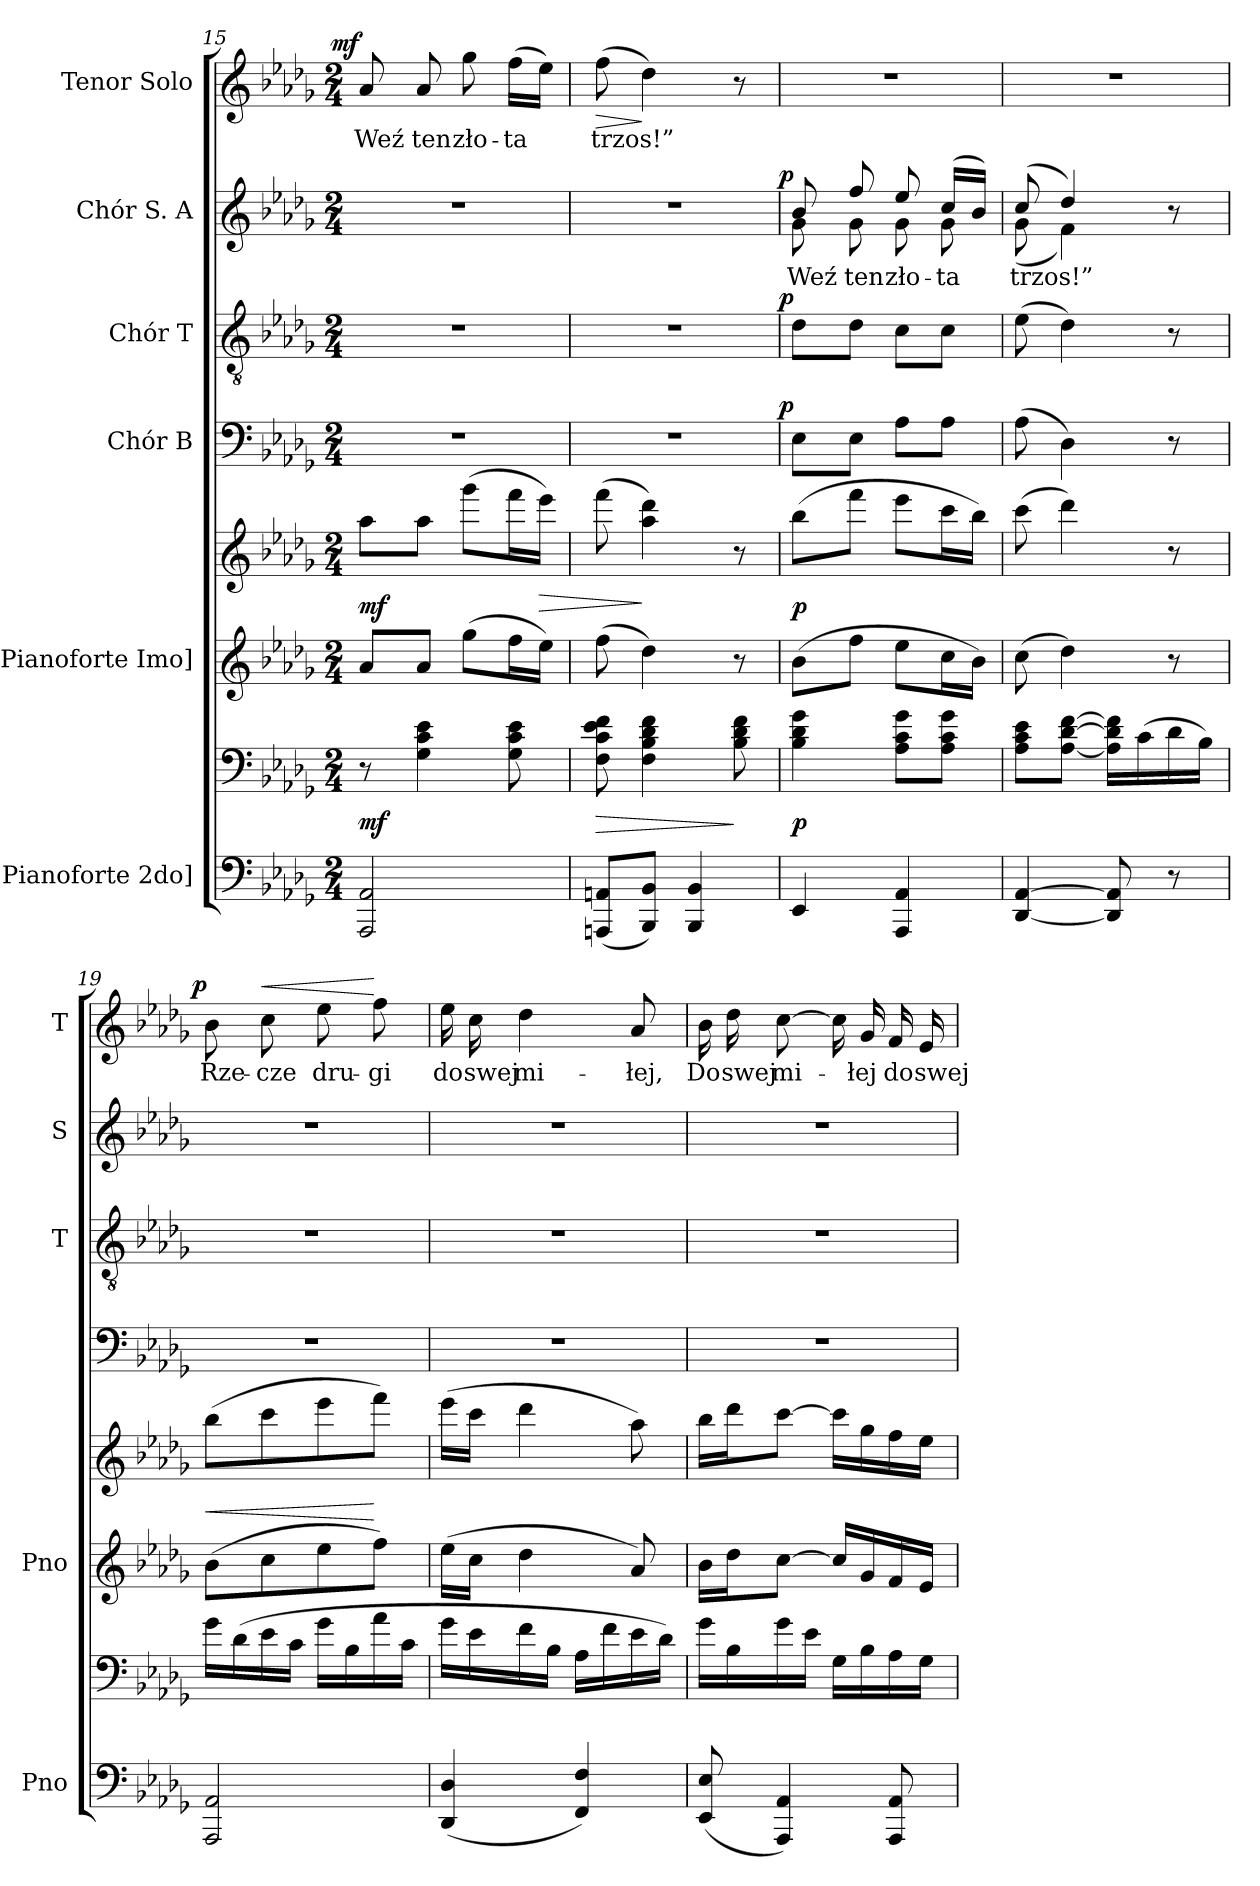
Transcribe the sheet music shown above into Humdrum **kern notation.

**kern	**kern	**dynam	**kern	**kern	**dynam	**kern	**dynam	**kern	**dynam	**kern	**text	**dynam	**kern	**text	**dynam
*part6	*part6	*part6	*part5	*part5	*part5	*part4	*part4	*part3	*part3	*part2	*part2	*part2	*part1	*part1	*part1
*staff8	*staff7	*staff7/8	*staff6	*staff5	*staff5/6	*staff4	*staff4	*staff3	*staff3	*staff2	*staff2	*staff2	*staff1	*staff1	*staff1
*I"[Pianoforte 2do]	*	*	*I"[Pianoforte Imo]	*	*	*I"Chór B	*	*I"Chór T	*	*I"Chór S. A	*	*	*I"Tenor Solo	*	*
*I'Pno	*	*	*I'Pno	*	*	*	*	*I'T	*	*I'S	*	*	*I'T	*	*
*clefF4	*clefF4	*	*clefG2	*clefG2	*	*clefF4	*	*clefGv2	*	*clefG2	*	*	*clefG2	*	*
*k[b-e-a-d-g-]	*k[b-e-a-d-g-]	*	*k[b-e-a-d-g-]	*k[b-e-a-d-g-]	*	*k[b-e-a-d-g-]	*	*k[b-e-a-d-g-]	*	*k[b-e-a-d-g-]	*	*	*k[b-e-a-d-g-]	*	*
*D-:	*D-:	*	*D-:	*D-:	*	*D-:	*	*D-:	*	*D-:	*	*	*D-:	*	*
*M2/4	*M2/4	*	*M2/4	*M2/4	*	*M2/4	*	*M2/4	*	*M2/4	*	*	*M2/4	*	*
=15	=15	=15	=15	=15	=15	=15	=15	=15	=15	=15	=15	=15	=15	=15	=15
!	!	!	!	!	!	!	!	!	!	!	!	!	!	!	!LO:DY:a:rj
2AAA-/ 2AA-/	8r	mf	8a-/L	8aa-\L	mf	2r	.	2r	.	2r	.	.	8a-/	Weź	mf
.	4G-\ 4c\ 4e-\	.	8a-/J	8aa-\J	.	.	.	.	.	.	.	.	8a-/	ten	.
.	.	.	(>8gg-\L	(>8ggg-\L	.	.	.	.	.	.	.	.	8gg-\	zło-	.
.	8G-\ 8c\ 8e-\	.	16ff\L	16fff\L	.	.	.	.	.	.	.	.	(>16ff\LL	-ta	.
.	.	.	16ee-\JJ)	16eee-\JJ)	>	.	.	.	.	.	.	.	16ee-\JJ)	.	.
=16	=16	=16	=16	=16	=16	=16	=16	=16	=16	=16	=16	=16	=16	=16	=16
!	!	!	!	!	!	!	!	!	!	!	!	!	!	!	!LO:HP:b
(<8AAAn/ 8AAn/L	8F\ 8c\ 8e-\ 8f\	>	(>8ff\	(>8fff\	.	2r	.	2r	.	2r	.	.	(>8ff\	trzos!”	>
8BBB-/ 8BB-/J)	4F\ 4B-\ 4d-\ 4f\	.	4dd-\)	4aa-\ 4ddd-\)	]	.	.	.	.	.	.	.	4dd-\)	.	]
4BBB-/ 4BB-/	.	.	.	.	.	.	.	.	.	.	.	.	.	.	.
.	8B-\ 8d-\ 8f\	]	8r	8r	.	.	.	.	.	.	.	.	8r	.	.
=17	=17	=17	=17	=17	=17	=17	=17	=17	=17	=17	=17	=17	=17	=17	=17
*	*	*	*	*	*	*	*	*	*	*^	*	*	*	*	*
!	!	!	!	!	!	!	!LO:DY:a:rj	!	!LO:DY:a:rj	!	!	!	!LO:DY:a:rj	!	!	!
4EE-/	4B-\ 4d-\ 4g-\	p	(>8b-\L	(>8bb-\L	p	8E-\L	p	8d-\L	p	8b-/	8g-\	Weź	p	2r	.	.
.	.	.	8ff\J	8fff\J	.	8E-\J	.	8d-\J	.	8ff/	8g-\	ten	.	.	.	.
4AAA-/ 4AA-/	8A-\ 8c\ 8g-\L	.	8ee-\L	8eee-\L	.	8A-\L	.	8c\L	.	8ee-/	8g-\	zło-	.	.	.	.
.	8A-\ 8c\ 8g-\J	.	16cc\L	16ccc\L	.	8A-\J	.	8c\J	.	(<16cc/LL	8g-\	-ta	.	.	.	.
.	.	.	16b-\JJ)	16bb-\JJ)	.	.	.	.	.	16b-/JJ)	.	.	.	.	.	.
=18	=18	=18	=18	=18	=18	=18	=18	=18	=18	=18	=18	=18	=18	=18	=18	=18
[4DD-/ [4AA-/	8A-\ 8c\ 8e-\L	.	(>8cc\	(>8ccc\	.	(>8A-\	.	(>8e-\	.	(>8cc/	(>8g-\	trzos!”	.	2r	.	.
.	[8A-\ [8d-\ [8f\J	.	4dd-\)	4ddd-\)	.	4D-\)	.	4d-\)	.	4dd-/)	4f\)	.	.	.	.	.
8DD-]/ 8AA-]/	16A-]\ 16d-]\ 16f]\LL	.	.	.	.	.	.	.	.	.	.	.	.	.	.	.
.	(>16c\	.	.	.	.	.	.	.	.	.	.	.	.	.	.	.
8r	16d-\	.	8r	8r	.	8r	.	8r	.	8r	8rcyy	.	.	.	.	.
.	16B-\JJ)	.	.	.	.	.	.	.	.	.	.	.	.	.	.	.
*	*	*	*	*	*	*	*	*	*	*v	*v	*	*	*	*	*
=19	=19	=19	=19	=19	=19	=19	=19	=19	=19	=19	=19	=19	=19	=19	=19
!	!	!	!	!	!	!	!	!	!	!	!	!	!	!	!LO:DY:a:rj
2AAA-/ 2AA-/	16g-\LL	.	(>8b-\L	(>8bb-\L	<	2r	.	2r	.	2r	.	.	8b-\	Rze-	p
.	(>16d-\	.	.	.	.	.	.	.	.	.	.	.	.	.	.
!	!	!	!	!	!	!	!	!	!	!	!	!	!	!	!LO:HP:a
.	16e-\	.	8cc\	8ccc\	.	.	.	.	.	.	.	.	8cc\	-cze	<
.	16c\JJ	.	.	.	.	.	.	.	.	.	.	.	.	.	.
.	16g-\LL	.	8ee-\	8eee-\	.	.	.	.	.	.	.	.	8ee-\	dru-	.
.	16B-\	.	.	.	.	.	.	.	.	.	.	.	.	.	.
.	16a-\	.	8ff\J)	8fff\J)	[	.	.	.	.	.	.	.	8ff\	-gi	[
.	16c\JJ	.	.	.	.	.	.	.	.	.	.	.	.	.	.
=20	=20	=20	=20	=20	=20	=20	=20	=20	=20	=20	=20	=20	=20	=20	=20
(<4DD-/ 4D-/	16g-\LL	.	(>16ee-\LL	(>16eee-\LL	.	2r	.	2r	.	2r	.	.	16ee-\	do	.
.	16e-\	.	16cc\JJ	16ccc\JJ	.	.	.	.	.	.	.	.	16cc\	swej	.
.	16f\	.	4dd-\	4ddd-\	.	.	.	.	.	.	.	.	4dd-\	mi-	.
.	16B-\JJ	.	.	.	.	.	.	.	.	.	.	.	.	.	.
4FF/ 4F/)	16A-\LL	.	.	.	.	.	.	.	.	.	.	.	.	.	.
.	16f\	.	.	.	.	.	.	.	.	.	.	.	.	.	.
.	16e-\	.	8a-/)	8aa-\)	.	.	.	.	.	.	.	.	8a-/	-łej,	.
.	16d-\JJ)	.	.	.	.	.	.	.	.	.	.	.	.	.	.
=21	=21	=21	=21	=21	=21	=21	=21	=21	=21	=21	=21	=21	=21	=21	=21
(<8EE-/ 8E-/	16g-\LL	.	16b-\LL	16bb-\LL	.	2r	.	2r	.	2r	.	.	16b-\	Do	.
.	16B-\	.	16dd-\J	16ddd-\J	.	.	.	.	.	.	.	.	16dd-\	swej	.
4AAA-/ 4AA-/)	16g-\	.	[8cc\J	[8ccc\J	.	.	.	.	.	.	.	.	[8cc\	mi-	.
.	16e-\JJ	.	.	.	.	.	.	.	.	.	.	.	.	.	.
.	16G-\LL	.	16cc/LL]	16ccc\LL]	.	.	.	.	.	.	.	.	16cc\]	.	.
.	16B-\	.	16g-/	16gg-\	.	.	.	.	.	.	.	.	16g-/	-łej	.
8AAA-/ 8AA-/	16A-\	.	16f/	16ff\	.	.	.	.	.	.	.	.	16f/	do	.
.	16G-\JJ	.	16e-/JJ	16ee-\JJ	.	.	.	.	.	.	.	.	16e-/	swej	.
=	=	=	=	=	=	=	=	=	=	=	=	=	=	=	=
*-	*-	*-	*-	*-	*-	*-	*-	*-	*-	*-	*-	*-	*-	*-	*-
